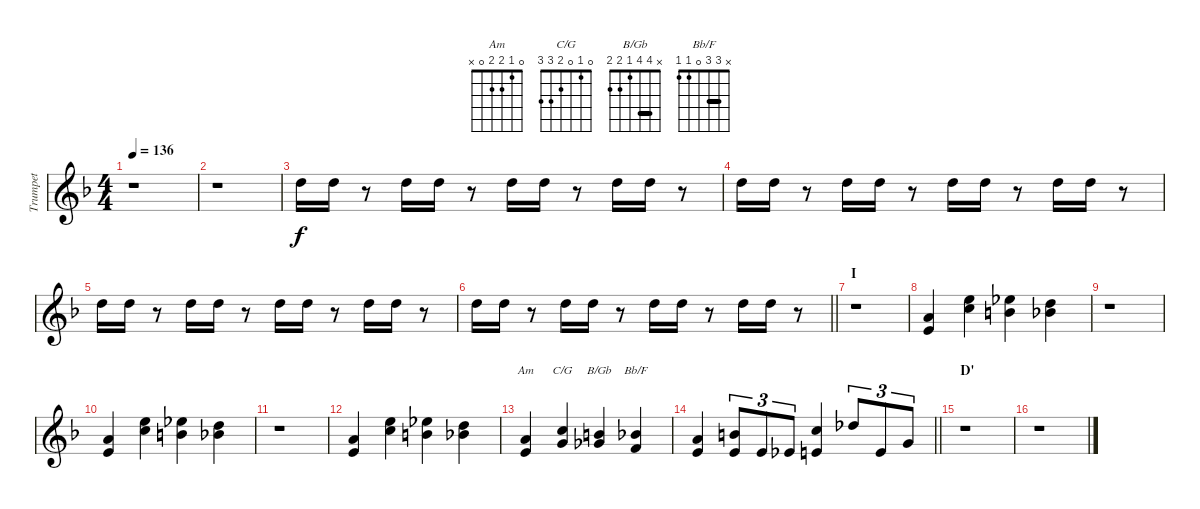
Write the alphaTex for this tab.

\track ("Trumpet" "Trumpet") {instrument trumpet}
\staff {score}
\tuning (E4 B3 G3 D3 A2 E2) {hide}
\chord ("Am" 0 1 2 2 0 x)
\chord ("C/G" 0 1 0 2 3 3)
\chord ("B/Gb" x 4 4 1 2 2) {barre 4}
\chord ("Bb/F" x 3 3 0 1 1) {barre 3}
\ts (4 4)
\tempo 136
\clef g2
\ks dminor
r.1{dy f} |
r.1 |
10.1.16 10.1.16 r.8 10.1.16 10.1.16 r.8 10.1.16 10.1.16 r.8 10.1.16 10.1.16 r.8 |
10.1.16 10.1.16 r.8 10.1.16 10.1.16 r.8 10.1.16 10.1.16 r.8 10.1.16 10.1.16 r.8 |
10.1.16 10.1.16 r.8 10.1.16 10.1.16 r.8 10.1.16 10.1.16 r.8 10.1.16 10.1.16 r.8 |
\barLineRight lightlight
10.1.16 10.1.16 r.8 10.1.16 10.1.16 r.8 10.1.16 10.1.16 r.8 10.1.16 10.1.16 r.8 |
\section ("" "I")
r.1 |
(0.1 10.2).4 (12.1 13.2).4 (11.1 12.2).4 (10.1 11.2).4 |
r.1 |
(0.1 10.2).4 (12.1 13.2).4 (11.1 12.2).4 (10.1 11.2).4 |
r.1 |
(0.1 10.2).4 (12.1 13.2).4 (11.1 12.2).4 (10.1 11.2).4 |
(5.1 5.2).4{ch "Am"} (8.1 8.2).4{ch "C/G"} (7.1 7.2).4{ch "B/Gb"} (6.1 6.2).4{ch "Bb/F"} |
\barLineRight lightlight
(5.1 5.2).4 (7.1 5.2).8{tu (3 2)} 5.2.8{tu (3 2)} 8.3.8{tu (3 2)} (8.1 5.2).4 9.1.8{tu (3 2)} 9.3.8{tu (3 2)} 8.2.8{tu (3 2)} |
\section ("" "D'")
r.1 |
r.1
